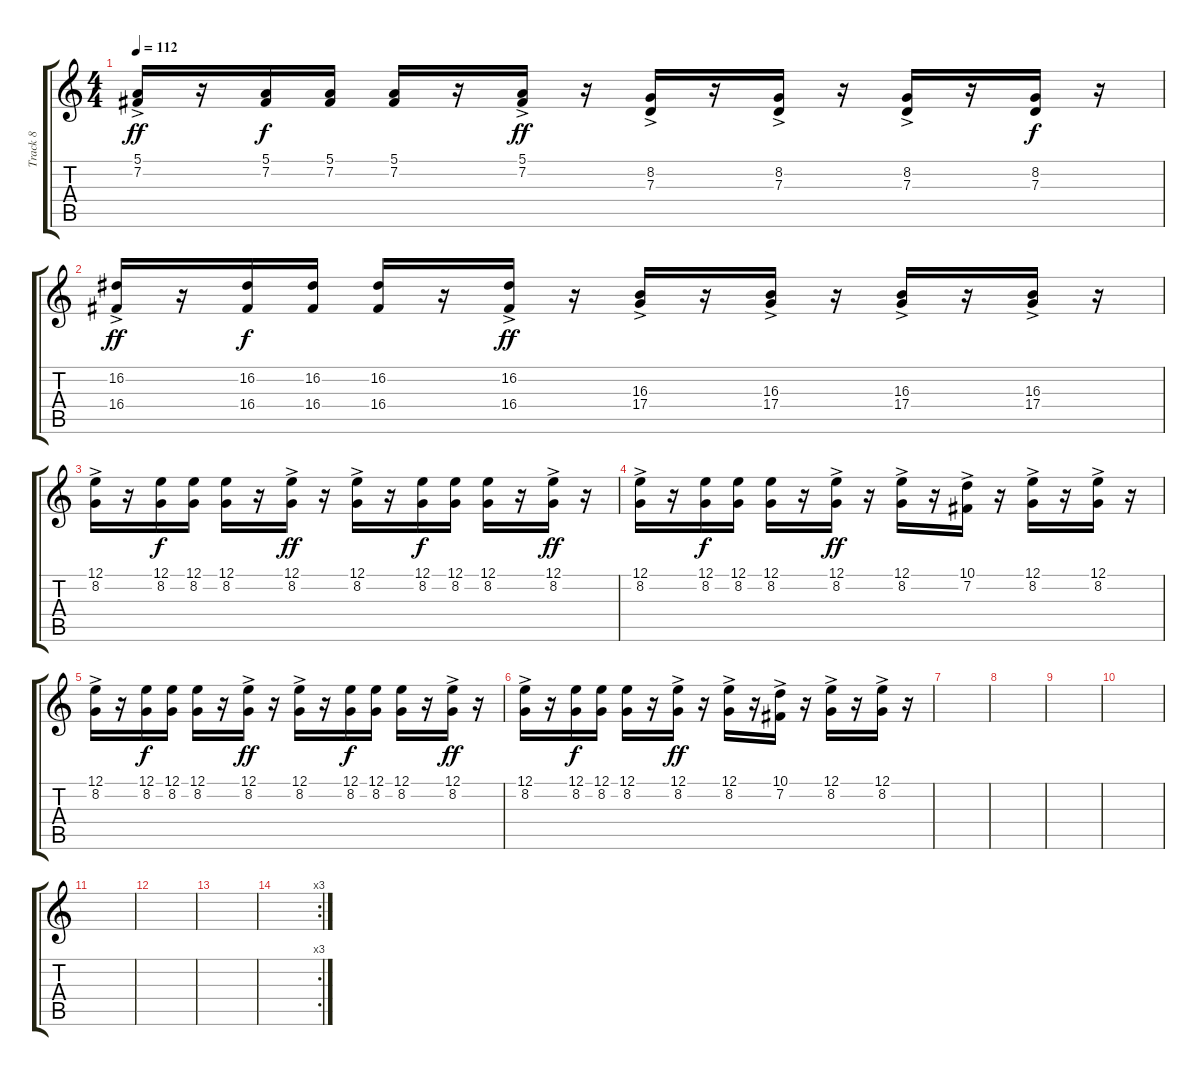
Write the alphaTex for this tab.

\track ("Track 8" "Track 8") {instrument electricgrandpiano bank 255}
\staff {score tabs}
\tuning (E4 B3 G3 D3 A2 E2) {hide}
\ts (4 4)
\tempo 112
\clef g2
\ks c
(5.1{ac} 7.2{ac}).16{dy ff} r.16 (5.1 7.2).16{dy f} (5.1 7.2).16 (5.1 7.2).16 r.16 (5.1{ac} 7.2{ac}).16{dy ff} r.16 (8.2{ac} 7.3{ac}).16 r.16 (8.2{ac} 7.3{ac}).16 r.16 (8.2{ac} 7.3{ac}).16 r.16 (8.2 7.3).16{dy f} r.16 |
(16.2{ac} 16.4).16{dy ff} r.16 (16.2 16.4).16{dy f} (16.2 16.4).16 (16.2 16.4).16 r.16 (16.2{ac} 16.4).16{dy ff} r.16 (16.3{ac} 17.4{ac}).16 r.16 (16.3{ac} 17.4{ac}).16 r.16 (16.3{ac} 17.4{ac}).16 r.16 (16.3{ac} 17.4{ac}).16 r.16 |
(12.1{ac} 8.2{ac}).16 r.16 (12.1 8.2).16{dy f} (12.1 8.2).16 (12.1 8.2).16 r.16 (12.1{ac} 8.2{ac}).16{dy ff} r.16 (12.1{ac} 8.2{ac}).16 r.16 (12.1 8.2).16{dy f} (12.1 8.2).16 (12.1 8.2).16 r.16 (12.1{ac} 8.2{ac}).16{dy ff} r.16 |
(12.1{ac} 8.2{ac}).16 r.16 (12.1 8.2).16{dy f} (12.1 8.2).16 (12.1 8.2).16 r.16 (12.1{ac} 8.2{ac}).16{dy ff} r.16 (12.1{ac} 8.2{ac}).16 r.16 (10.1{ac} 7.2{ac}).16 r.16 (12.1{ac} 8.2{ac}).16 r.16 (12.1{ac} 8.2{ac}).16 r.16 |
(12.1{ac} 8.2{ac}).16 r.16 (12.1 8.2).16{dy f} (12.1 8.2).16 (12.1 8.2).16 r.16 (12.1{ac} 8.2{ac}).16{dy ff} r.16 (12.1{ac} 8.2{ac}).16 r.16 (12.1 8.2).16{dy f} (12.1 8.2).16 (12.1 8.2).16 r.16 (12.1{ac} 8.2{ac}).16{dy ff} r.16 |
(12.1{ac} 8.2{ac}).16 r.16 (12.1 8.2).16{dy f} (12.1 8.2).16 (12.1 8.2).16 r.16 (12.1{ac} 8.2{ac}).16{dy ff} r.16 (12.1{ac} 8.2{ac}).16 r.16 (10.1{ac} 7.2{ac}).16 r.16 (12.1{ac} 8.2{ac}).16 r.16 (12.1{ac} 8.2{ac}).16 r.16 |
|
|
|
|
|
|
|
\rc 3
